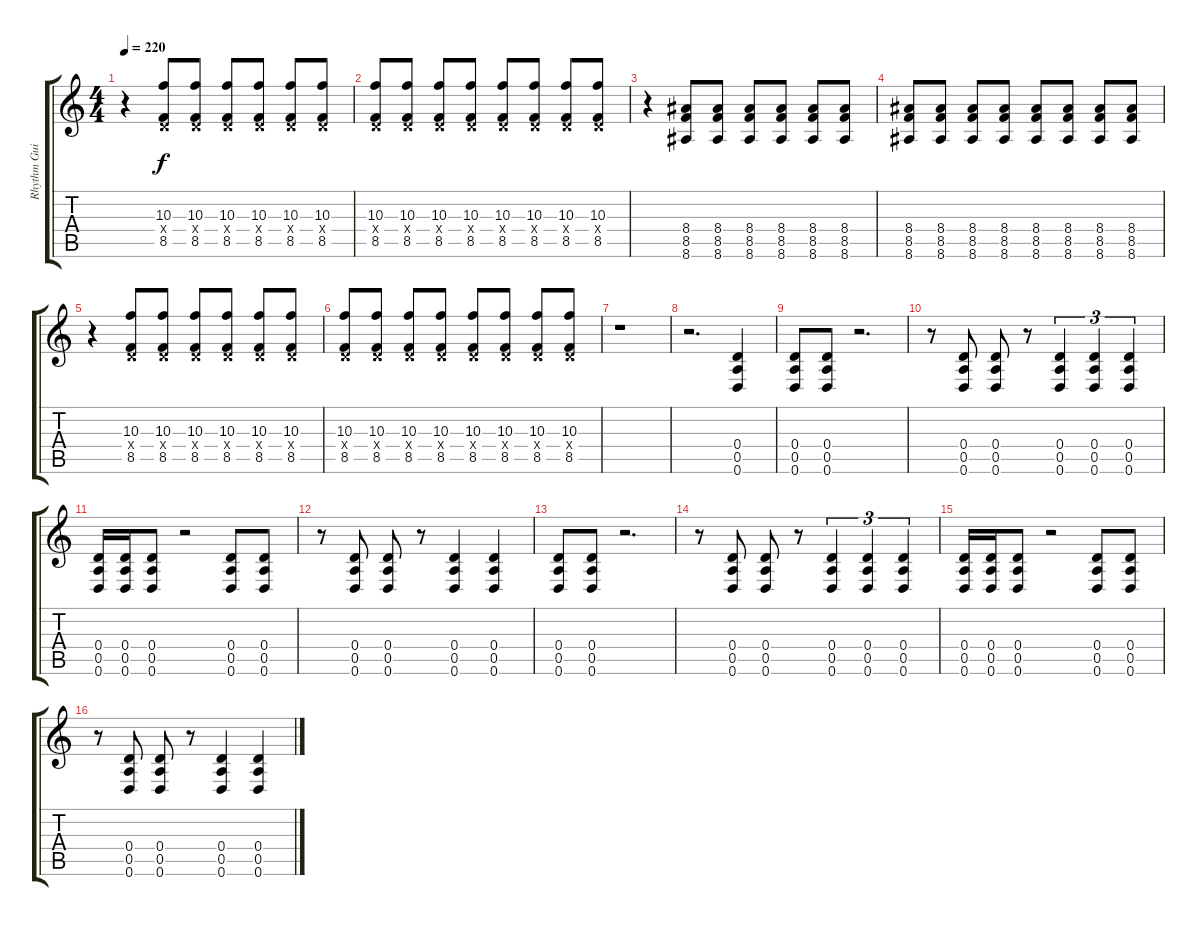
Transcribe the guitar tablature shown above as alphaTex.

\track ("Rhythm Guitar - Mike Frisby" "Rhythm Gui") {instrument distortionguitar}
\staff {score tabs}
\tuning (E4 B3 G3 D3 A2 D2) {hide}
\ts (4 4)
\tempo 220
\clef g2
\ks c
r.4{dy f} (10.3 0.4{x} 8.5).8 (10.3 0.4{x} 8.5).8 (10.3 0.4{x} 8.5).8 (10.3 0.4{x} 8.5).8 (10.3 0.4{x} 8.5).8 (10.3 0.4{x} 8.5).8 |
(10.3 0.4{x} 8.5).8 (10.3 0.4{x} 8.5).8 (10.3 0.4{x} 8.5).8 (10.3 0.4{x} 8.5).8 (10.3 0.4{x} 8.5).8 (10.3 0.4{x} 8.5).8 (10.3 0.4{x} 8.5).8 (10.3 0.4{x} 8.5).8 |
r.4 (8.4 8.5 8.6).8 (8.4 8.5 8.6).8 (8.4 8.5 8.6).8 (8.4 8.5 8.6).8 (8.4 8.5 8.6).8 (8.4 8.5 8.6).8 |
(8.4 8.5 8.6).8 (8.4 8.5 8.6).8 (8.4 8.5 8.6).8 (8.4 8.5 8.6).8 (8.4 8.5 8.6).8 (8.4 8.5 8.6).8 (8.4 8.5 8.6).8 (8.4 8.5 8.6).8 |
r.4 (10.3 0.4{x} 8.5).8 (10.3 0.4{x} 8.5).8 (10.3 0.4{x} 8.5).8 (10.3 0.4{x} 8.5).8 (10.3 0.4{x} 8.5).8 (10.3 0.4{x} 8.5).8 |
(10.3 0.4{x} 8.5).8 (10.3 0.4{x} 8.5).8 (10.3 0.4{x} 8.5).8 (10.3 0.4{x} 8.5).8 (10.3 0.4{x} 8.5).8 (10.3 0.4{x} 8.5).8 (10.3 0.4{x} 8.5).8 (10.3 0.4{x} 8.5).8 |
r.1 |
r.2{d} (0.4 0.5 0.6).4 |
(0.4 0.5 0.6).8 (0.4 0.5 0.6).8 r.2{d} |
r.8 (0.4 0.5 0.6).8 (0.4 0.5 0.6).8 r.8 (0.4 0.5 0.6).4{tu (3 2)} (0.4 0.5 0.6).4{tu (3 2)} (0.4 0.5 0.6).4{tu (3 2)} |
(0.4 0.5 0.6).16 (0.4 0.5 0.6).16 (0.4 0.5 0.6).8 r.2 (0.4 0.5 0.6).8 (0.4 0.5 0.6).8 |
r.8 (0.4 0.5 0.6).8 (0.4 0.5 0.6).8 r.8 (0.4 0.5 0.6).4 (0.4 0.5 0.6).4 |
(0.4 0.5 0.6).8 (0.4 0.5 0.6).8 r.2{d} |
r.8 (0.4 0.5 0.6).8 (0.4 0.5 0.6).8 r.8 (0.4 0.5 0.6).4{tu (3 2)} (0.4 0.5 0.6).4{tu (3 2)} (0.4 0.5 0.6).4{tu (3 2)} |
(0.4 0.5 0.6).16 (0.4 0.5 0.6).16 (0.4 0.5 0.6).8 r.2 (0.4 0.5 0.6).8 (0.4 0.5 0.6).8 |
r.8 (0.4 0.5 0.6).8 (0.4 0.5 0.6).8 r.8 (0.4 0.5 0.6).4 (0.4 0.5 0.6).4
